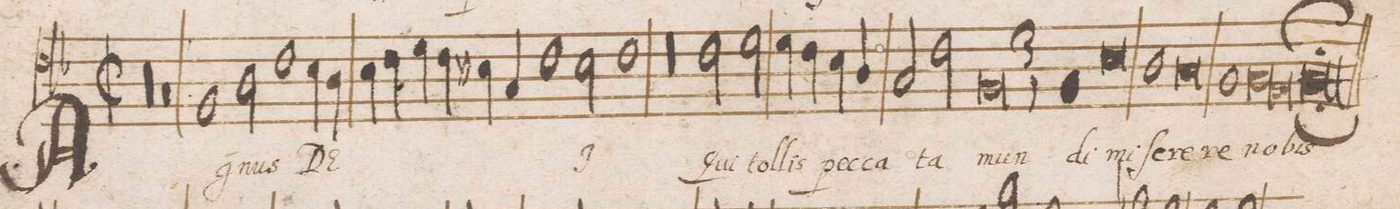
**kern	**text
*I"TENOR	*
*clefC4	*
*k[b-]	*
*met(C|)	*
*M2/1	*
=20||	=20||
*M2/1	*
*met(C|)	*
*mmet(c)	*
00r	.
=21-	=21-
=22-	=22-
0r	.
=23-	=23-
1F	A-
2A\	-gnus
1c\	DE-
=24-	=24-
4B-\	.
4A\	.
4B-\	.
4c\	.
4d\	.
4c\	.
=25-	=25-
4Bn\	.
4G/	.
1c	.
2B\	.
=26-	=26-
1c	-I
00r	.
=27-	=27-
=28-	=28-
2c\	qui
2d\	tol-
=29-	=29-
4d\	-lis-
4c\	.
4B-y\	-lis
4A/	pec-
2G/	-ca-
2c\	-ta
=30-	=30-
0F	mun-
=31-	=31-
*M3/1	*
*col	*
1F	-di
0B-	mi-
*Xcol	*
=32-	=32-
1A	-ſe-
0G	-re-
=33-	=33-
1F	-re
*lig	*
1F	no-
1E	.
*Xlig	*
=34-	=34-
*-	*-
